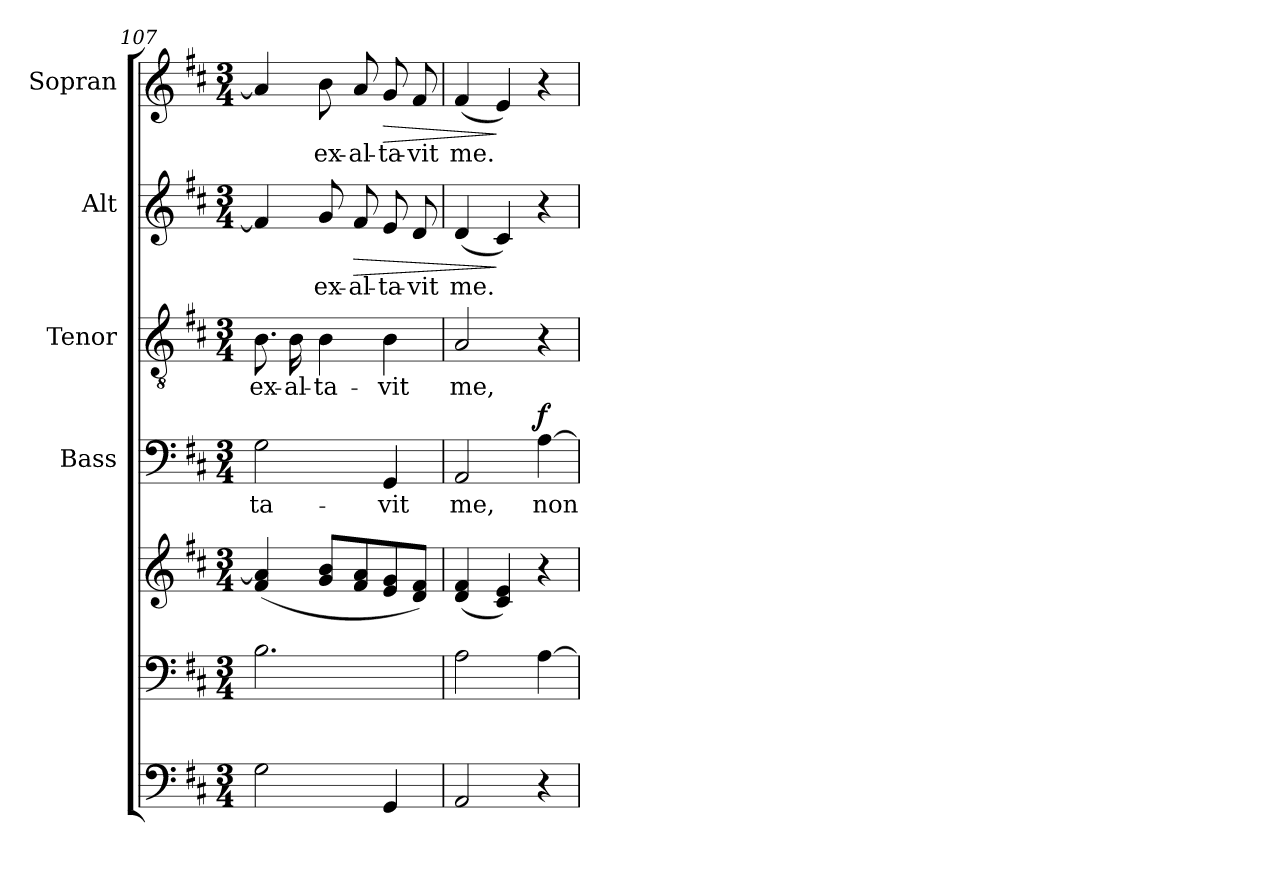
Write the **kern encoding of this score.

**kern	**kern	**kern	**kern	**text	**dynam	**kern	**text	**kern	**text	**dynam	**kern	**text	**dynam
*part6	*part5	*part5	*part4	*part4	*part4	*part3	*part3	*part2	*part2	*part2	*part1	*part1	*part1
*staff7	*staff6	*staff5	*staff4	*staff4	*staff4	*staff3	*staff3	*staff2	*staff2	*staff2	*staff1	*staff1	*staff1
*	*	*	*I"Bass	*	*	*I"Tenor	*	*I"Alt	*	*	*I"Sopran	*	*
*	*	*	*I'B.	*	*	*I'T.	*	*I'A.	*	*	*I'S.	*	*
*clefF4	*clefF4	*clefG2	*clefF4	*	*	*clefGv2	*	*clefG2	*	*	*clefG2	*	*
*k[f#c#]	*k[f#c#]	*k[f#c#]	*k[f#c#]	*	*	*k[f#c#]	*	*k[f#c#]	*	*	*k[f#c#]	*	*
*D:	*D:	*D:	*D:	*	*	*D:	*	*D:	*	*	*D:	*	*
*M3/4	*M3/4	*M3/4	*M3/4	*	*	*M3/4	*	*M3/4	*	*	*M3/4	*	*
=107	=107	=107	=107	=107	=107	=107	=107	=107	=107	=107	=107	=107	=107
!	!	!	!	!LO:LY:b	!	!	!LO:LY:b	!	!	!	!	!	!
2G\	2.B\	(<4f#/ 4a/]	2G\	-ta-	.	8.B\	ex-	4f#/]	.	.	4a/]	.	.
!	!	!	!	!	!	!	!LO:LY:b	!	!	!	!	!	!
.	.	.	.	.	.	16B\	-al-	.	.	.	.	.	.
!	!	!	!	!	!	!	!LO:LY:b	!	!LO:LY:b	!	!	!LO:LY:b	!
.	.	8g/ 8b/L	.	.	.	4B\	-ta-	8g/	ex-	.	8b\	ex-	.
!	!	!	!	!	!	!	!	!	!LO:LY:b	!LO:HP:b	!	!LO:LY:b	!
.	.	8f#/ 8a/	.	.	.	.	.	8f#/	-al-	>	8a/	-al-	.
!	!	!	!	!LO:LY:b	!	!	!LO:LY:b	!	!LO:LY:b	!	!	!LO:LY:b	!LO:HP:b
4GG/	.	8e/ 8g/	4GG/	-vit	.	4B\	-vit	8e/	-ta-	.	8g/	-ta-	>
!	!	!	!	!	!	!	!	!	!LO:LY:b	!	!	!LO:LY:b	!
.	.	8d/ 8f#/J)	.	.	.	.	.	8d/	-vit	.	8f#/	-vit	.
=108	=108	=108	=108	=108	=108	=108	=108	=108	=108	=108	=108	=108	=108
!	!	!	!	!LO:LY:b	!	!	!LO:LY:b	!	!LO:LY:b	!	!	!LO:LY:b	!
2AA/	2A\	(<4d/ 4f#/	2AA/	me,	.	2A/	me,	(<4d/	me.	.	(<4f#/	me.	.
.	.	4c#/ 4e/)	.	.	.	.	.	4c#/)	.	]	4e/)	.	]
!	!	!	!	!LO:LY:b	!LO:DY:a	!	!	!	!	!	!	!	!
4r	[4A\	4r	[4A\	non	f	4r	.	4r	.	.	4r	.	.
=	=	=	=	=	=	=	=	=	=	=	=	=	=
*-	*-	*-	*-	*-	*-	*-	*-	*-	*-	*-	*-	*-	*-
